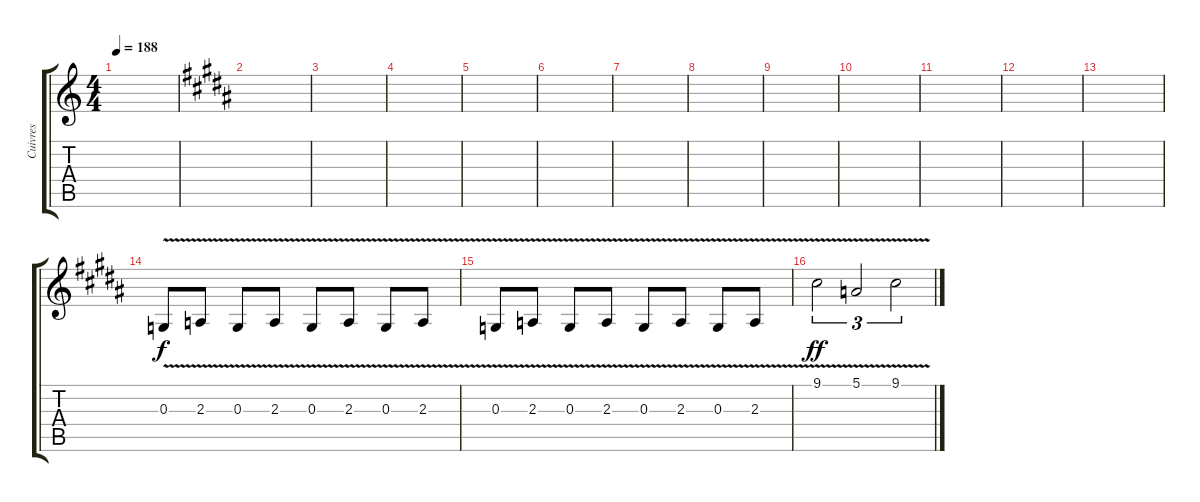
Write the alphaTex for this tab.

\track ("Cuivres" "Cuivres") {instrument altosax}
\staff {score tabs}
\tuning (E4 B3 G3 D3 A2 E2) {hide}
\ts (4 4)
\tempo 188
\clef g2
\ks c
|
\ks b
|
|
|
|
|
|
|
|
|
|
|
|
0.3{v}.8 2.3{v}.8 0.3{v}.8 2.3{v}.8 0.3{v}.8 2.3{v}.8 0.3{v}.8 2.3{v}.8 |
0.3{v}.8 2.3{v}.8 0.3{v}.8 2.3{v}.8 0.3{v}.8 2.3{v}.8 0.3{v}.8 2.3{v}.8 |
9.1{v}.2{tu (3 2) dy ff} 5.1{v}.2{tu (3 2)} 9.1{v}.2{tu (3 2)}
